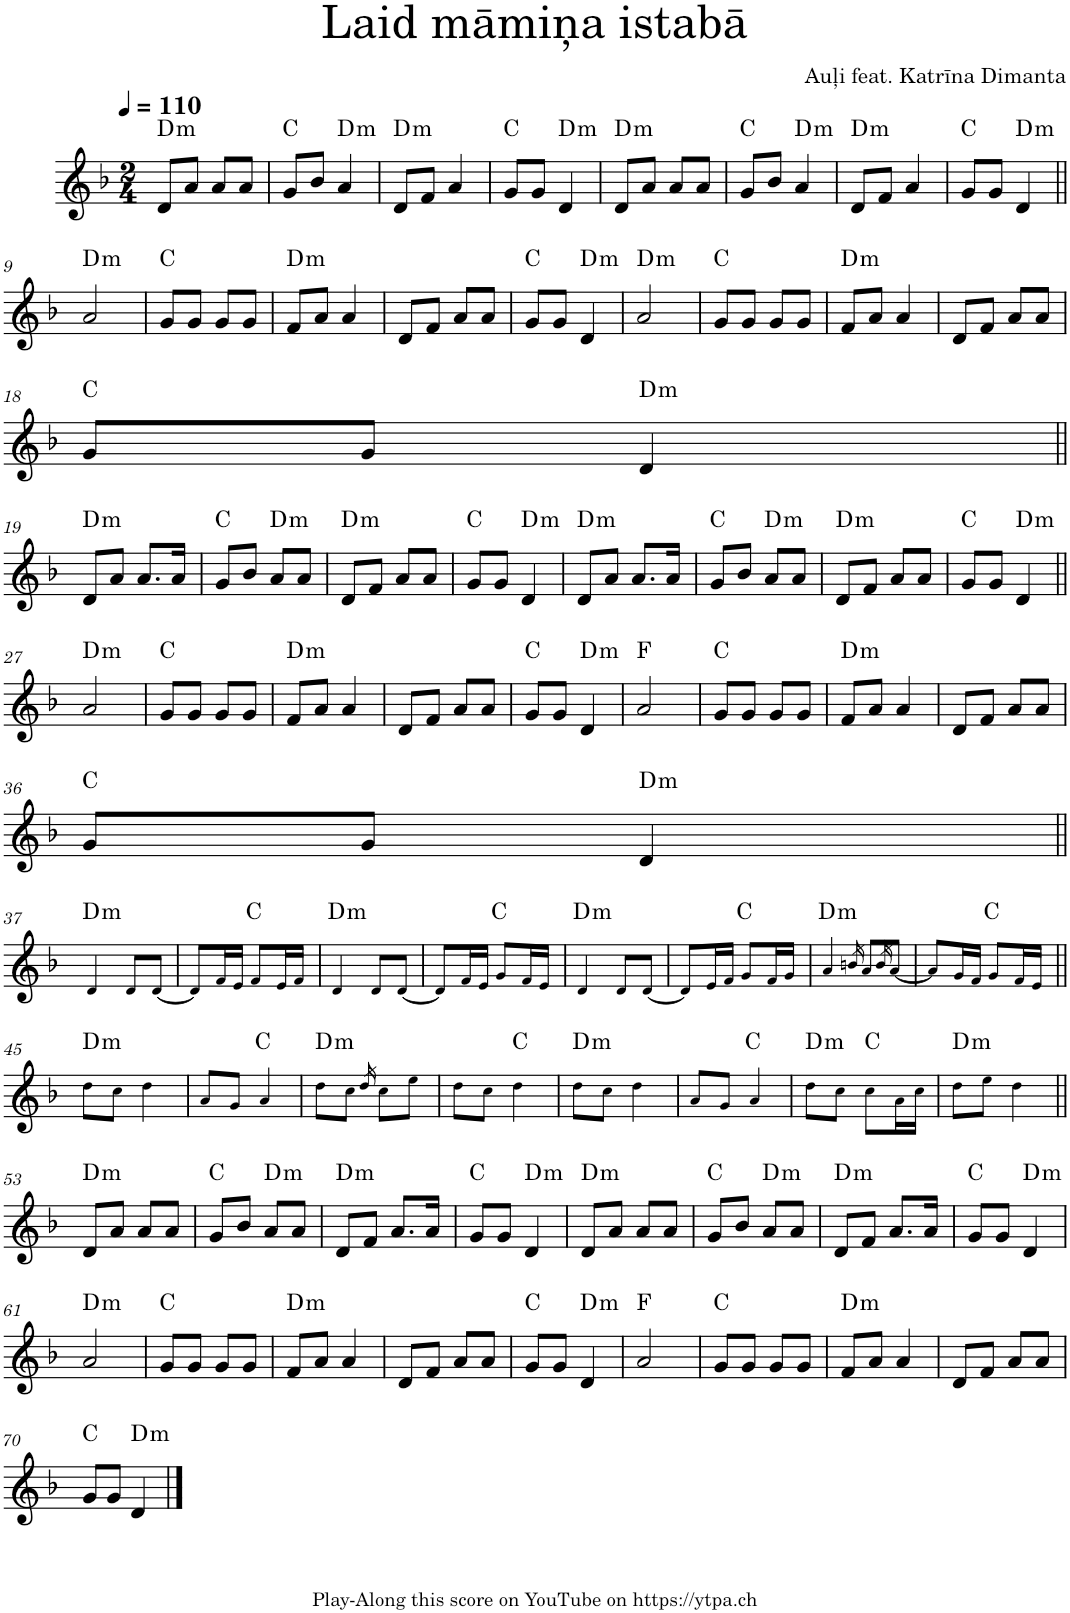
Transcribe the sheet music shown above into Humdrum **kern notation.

**kern	**harte
*part1	*part1
*staff1	*
*I"Piano	*
*I'Pno.	*
*clefG2	*
*k[b-]	*
*M2/4	*
*MM110	*
=1	=1
!	!LO:H:kt=m
8d/L	D:min
8a/J	.
8a/L	.
8a/J	.
=2	=2
8g/L	C:maj
8b-/J	.
!	!LO:H:kt=m
4a/	D:min
=3	=3
!	!LO:H:kt=m
8d/L	D:min
8f/J	.
4a/	.
=4	=4
8g/L	C:maj
8g/J	.
!	!LO:H:kt=m
4d/	D:min
=5	=5
!	!LO:H:kt=m
8d/L	D:min
8a/J	.
8a/L	.
8a/J	.
=6	=6
8g/L	C:maj
8b-/J	.
!	!LO:H:kt=m
4a/	D:min
=7	=7
!	!LO:H:kt=m
8d/L	D:min
8f/J	.
4a/	.
=8	=8
8g/L	C:maj
8g/J	.
!	!LO:H:kt=m
4d/	D:min
!!LO:LB:g=z
=9||	=9||
!	!LO:H:kt=m
2a/	D:min
=10	=10
8g/L	C:maj
8g/J	.
8g/L	.
8g/J	.
=11	=11
!	!LO:H:kt=m
8f/L	D:min
8a/J	.
4a/	.
=12	=12
8d/L	.
8f/J	.
8a/L	.
8a/J	.
=13	=13
8g/L	C:maj
8g/J	.
!	!LO:H:kt=m
4d/	D:min
=14	=14
!	!LO:H:kt=m
2a/	D:min
=15	=15
8g/L	C:maj
8g/J	.
8g/L	.
8g/J	.
=16	=16
!	!LO:H:kt=m
8f/L	D:min
8a/J	.
4a/	.
=17	=17
8d/L	.
8f/J	.
8a/L	.
8a/J	.
!!LO:LB:g=z
=18	=18
8g/L	C:maj
8g/J	.
!	!LO:H:kt=m
4d/	D:min
!!LO:LB:g=z
=19||	=19||
!	!LO:H:kt=m
8d/L	D:min
8a/J	.
8.a/L	.
16a/Jk	.
=20	=20
8g/L	C:maj
8b-/J	.
!	!LO:H:kt=m
8a/L	D:min
8a/J	.
=21	=21
!	!LO:H:kt=m
8d/L	D:min
8f/J	.
8a/L	.
8a/J	.
=22	=22
8g/L	C:maj
8g/J	.
!	!LO:H:kt=m
4d/	D:min
=23	=23
!	!LO:H:kt=m
8d/L	D:min
8a/J	.
8.a/L	.
16a/Jk	.
=24	=24
8g/L	C:maj
8b-/J	.
!	!LO:H:kt=m
8a/L	D:min
8a/J	.
=25	=25
!	!LO:H:kt=m
8d/L	D:min
8f/J	.
8a/L	.
8a/J	.
=26	=26
8g/L	C:maj
8g/J	.
!	!LO:H:kt=m
4d/	D:min
!!LO:LB:g=z
=27||	=27||
!	!LO:H:kt=m
2a/	D:min
=28	=28
8g/L	C:maj
8g/J	.
8g/L	.
8g/J	.
=29	=29
!	!LO:H:kt=m
8f/L	D:min
8a/J	.
4a/	.
=30	=30
8d/L	.
8f/J	.
8a/L	.
8a/J	.
=31	=31
8g/L	C:maj
8g/J	.
!	!LO:H:kt=m
4d/	D:min
=32	=32
2a/	F:maj
=33	=33
8g/L	C:maj
8g/J	.
8g/L	.
8g/J	.
=34	=34
!	!LO:H:kt=m
8f/L	D:min
8a/J	.
4a/	.
=35	=35
8d/L	.
8f/J	.
8a/L	.
8a/J	.
!!LO:LB:g=z
=36	=36
8g/L	C:maj
8g/J	.
!	!LO:H:kt=m
4d/	D:min
!!LO:LB:g=z
=37||	=37||
!	!LO:H:kt=m
4d!/	D:min
8d!/L	.
[8d!/J	.
=38	=38
8d!/L]	.
16f!/L	.
16e!/JJ	.
8f!/L	C:maj
16e!/L	.
16f!/JJ	.
=39	=39
!	!LO:H:kt=m
4d!/	D:min
8d!/L	.
[8d!/J	.
=40	=40
8d!/L]	.
16f!/L	.
16e!/JJ	.
8g!/L	C:maj
16f!/L	.
16e!/JJ	.
=41	=41
!	!LO:H:kt=m
4d!/	D:min
8d!/L	.
[8d!/J	.
=42	=42
8d!/L]	.
16e!/L	.
16f!/JJ	.
8g!/L	C:maj
16f!/L	.
16g!/JJ	.
=43	=43
!	!LO:H:kt=m
4a!/	D:min
16qbn/	.
8a!/L	.
16qb/	.
[8a!/J	.
=44	=44
8a!/L]	.
16g!/L	.
16f!/JJ	.
8g!/L	C:maj
16f!/L	.
16e!/JJ	.
!!LO:LB:g=z
=45||	=45||
!	!LO:H:kt=m
8dd!\L	D:min
8cc!\J	.
4dd!\	.
=46	=46
8a!/L	.
8g!/J	.
4a!/	C:maj
=47	=47
!	!LO:H:kt=m
8dd!\L	D:min
8cc!\J	.
16qdd/	.
8cc!\L	.
8ee!\J	.
=48	=48
8dd!\L	.
8cc!\J	.
4dd!\	C:maj
=49	=49
!	!LO:H:kt=m
8dd!\L	D:min
8cc!\J	.
4dd!\	.
=50	=50
8a!/L	.
8g!/J	.
4a!/	C:maj
=51	=51
!	!LO:H:kt=m
8dd!\L	D:min
8cc!\J	.
8cc!\L	C:maj
16a!\L	.
16cc!\JJ	.
=52	=52
!	!LO:H:kt=m
8dd!\L	D:min
8ee!\J	.
4dd!\	.
!!LO:LB:g=z
=53||	=53||
!	!LO:H:kt=m
8d/L	D:min
8a/J	.
8a/L	.
8a/J	.
=54	=54
8g/L	C:maj
8b-/J	.
!	!LO:H:kt=m
8a/L	D:min
8a/J	.
=55	=55
!	!LO:H:kt=m
8d/L	D:min
8f/J	.
8.a/L	.
16a/Jk	.
=56	=56
8g/L	C:maj
8g/J	.
!	!LO:H:kt=m
4d/	D:min
=57	=57
!	!LO:H:kt=m
8d/L	D:min
8a/J	.
8a/L	.
8a/J	.
=58	=58
8g/L	C:maj
8b-/J	.
!	!LO:H:kt=m
8a/L	D:min
8a/J	.
=59	=59
!	!LO:H:kt=m
8d/L	D:min
8f/J	.
8.a/L	.
16a/Jk	.
=60	=60
8g/L	C:maj
8g/J	.
!	!LO:H:kt=m
4d/	D:min
!!LO:LB:g=z
=61	=61
!	!LO:H:kt=m
2a/	D:min
=62	=62
8g/L	C:maj
8g/J	.
8g/L	.
8g/J	.
=63	=63
!	!LO:H:kt=m
8f/L	D:min
8a/J	.
4a/	.
=64	=64
8d/L	.
8f/J	.
8a/L	.
8a/J	.
=65	=65
8g/L	C:maj
8g/J	.
!	!LO:H:kt=m
4d/	D:min
=66	=66
2a/	F:maj
=67	=67
8g/L	C:maj
8g/J	.
8g/L	.
8g/J	.
=68	=68
!	!LO:H:kt=m
8f/L	D:min
8a/J	.
4a/	.
=69	=69
8d/L	.
8f/J	.
8a/L	.
8a/J	.
!!LO:LB:g=z
=70	=70
8g/L	C:maj
8g/J	.
!	!LO:H:kt=m
4d/	D:min
==	==
*-	*-
